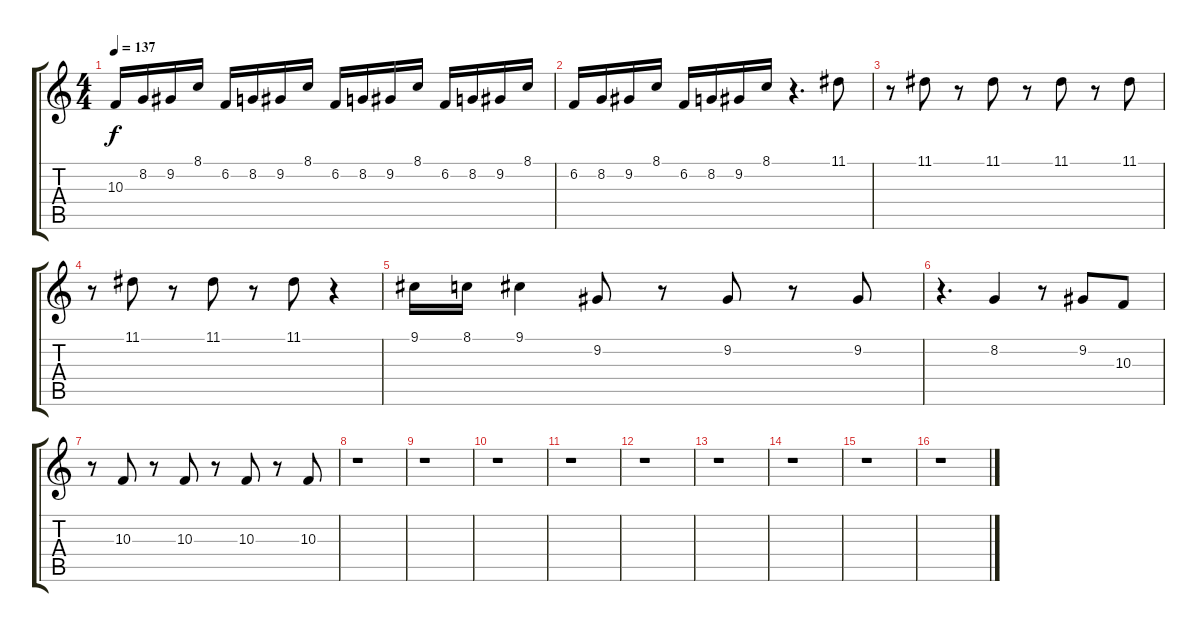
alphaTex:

\track "" {instrument acousticgrandpiano}
\staff {score tabs}
\tuning (E4 B3 G3 D3 A2 E2) {hide}
\ts (4 4)
\tempo 137
\clef g2
\ks c
10.3.16{dy f volume 9 balance 16} 8.2.16{volume 9} 9.2.16{volume 9} 8.1.16{volume 9} 6.2.16{volume 8 balance 12} 8.2.16{volume 8} 9.2.16{volume 8} 8.1.16{volume 8} 6.2.16{volume 8 balance 8} 8.2.16{volume 8} 9.2.16{volume 7} 8.1.16{volume 7} 6.2.16{volume 7 balance 4} 8.2.16{volume 7} 9.2.16{volume 7} 8.1.16{volume 6} |
6.2.16{volume 6 balance 0} 8.2.16{volume 6} 9.2.16{volume 6} 8.1.16{volume 6} 6.2.16{volume 6 balance 8} 8.2.16{volume 5} 9.2.16{volume 5} 8.1.16{volume 5} r.4{d} 11.1.8{volume 4 balance 10} |
r.8 11.1.8{volume 9} r.8 11.1.8{volume 8} r.8 11.1.8{volume 8} r.8 11.1.8{volume 7} |
r.8 11.1.8{volume 6} r.8 11.1.8{volume 6} r.8 11.1.8{volume 5} r.4 |
9.1.16{volume 9} 8.1.16 9.1.4 9.2.8{volume 9} r.8 9.2.8{volume 8} r.8 9.2.8{volume 7} |
r.4{d} 8.2.4{volume 8} r.8 9.2.8{volume 6} 10.3.8{volume 9} |
r.8 10.3.8{volume 8} r.8 10.3.8{volume 7} r.8 10.3.8{volume 6} r.8 10.3.8{volume 4} |
r.1 |
r.1 |
r.1 |
r.1 |
r.1 |
r.1 |
r.1 |
r.1 |
r.1
